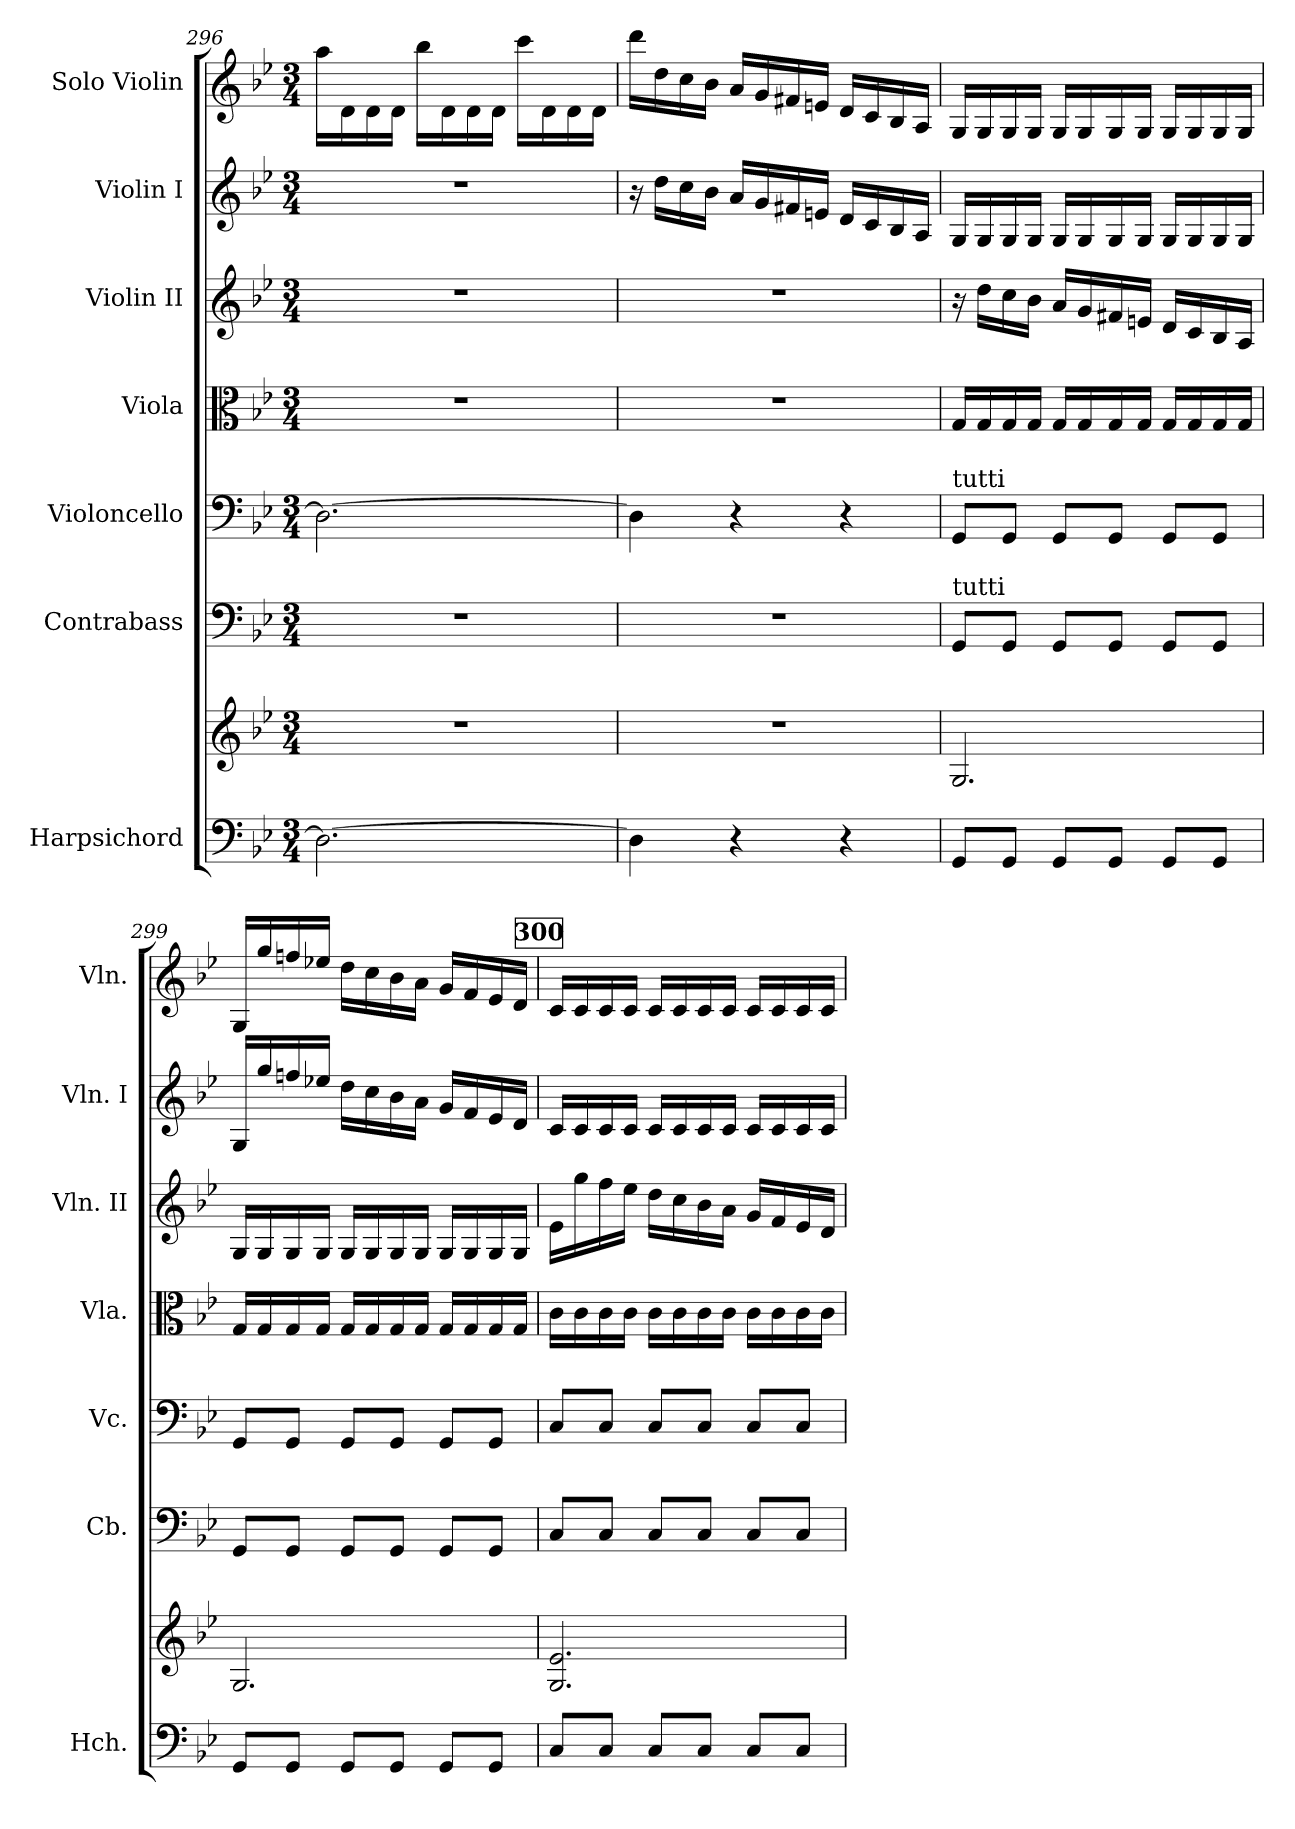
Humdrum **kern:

**kern	**kern	**kern	**kern	**kern	**kern	**kern	**kern
*part7	*part7	*part6	*part5	*part4	*part3	*part2	*part1
*staff8	*staff7	*staff6	*staff5	*staff4	*staff3	*staff2	*staff1
*I"Harpsichord	*	*I"Contrabass	*I"Violoncello	*I"Viola	*I"Violin II	*I"Violin I	*I"Solo Violin
*I'Hch.	*	*I'Cb.	*I'Vc.	*I'Vla.	*I'Vln. II	*I'Vln. I	*I'Vln.
*clefF4	*clefG2	*clefF4	*clefF4	*clefC3	*clefG2	*clefG2	*clefG2
*	*	*ITrd7c12	*	*	*	*	*
*k[b-e-]	*k[b-e-]	*k[b-e-]	*k[b-e-]	*k[b-e-]	*k[b-e-]	*k[b-e-]	*k[b-e-]
*M3/4	*M3/4	*M3/4	*M3/4	*M3/4	*M3/4	*M3/4	*M3/4
=296	=296	=296	=296	=296	=296	=296	=296
2.D\_	2.r	2.r	2.D\_	2.r	2.r	2.r	16aa\LL
.	.	.	.	.	.	.	16d\
.	.	.	.	.	.	.	16d\
.	.	.	.	.	.	.	16d\JJ
.	.	.	.	.	.	.	16bb-\LL
.	.	.	.	.	.	.	16d\
.	.	.	.	.	.	.	16d\
.	.	.	.	.	.	.	16d\JJ
.	.	.	.	.	.	.	16ccc\LL
.	.	.	.	.	.	.	16d\
.	.	.	.	.	.	.	16d\
.	.	.	.	.	.	.	16d\JJ
!!LO:PB:g=z
=297	=297	=297	=297	=297	=297	=297	=297
4D\]	2.r	2.r	4D\]	2.r	2.r	16r	16ddd\LL
.	.	.	.	.	.	16dd\LL	16dd\
.	.	.	.	.	.	16cc\	16cc\
.	.	.	.	.	.	16b-\JJ	16b-\JJ
4r	.	.	4r	.	.	16a/LL	16a/LL
.	.	.	.	.	.	16g/	16g/
.	.	.	.	.	.	16f#X/	16f#X/
.	.	.	.	.	.	16en/JJ	16en/JJ
4r	.	.	4r	.	.	16d/LL	16d/LL
.	.	.	.	.	.	16c/	16c/
.	.	.	.	.	.	16B-/	16B-/
.	.	.	.	.	.	16A/JJ	16A/JJ
=298	=298	=298	=298	=298	=298	=298	=298
!	!	!	!LO:TX:a:t=tutti	!	!	!	!
!	!	!LO:TX:a:t=tutti	!	!	!	!	!
8GG/L	2.G/	8GGG/L	8GG/L	16G/LL	16r	16G/LL	16G/LL
.	.	.	.	16G/	16dd\LL	16G/	16G/
8GG/J	.	8GGG/J	8GG/J	16G/	16cc\	16G/	16G/
.	.	.	.	16G/JJ	16b-\JJ	16G/JJ	16G/JJ
8GG/L	.	8GGG/L	8GG/L	16G/LL	16a/LL	16G/LL	16G/LL
.	.	.	.	16G/	16g/	16G/	16G/
8GG/J	.	8GGG/J	8GG/J	16G/	16f#X/	16G/	16G/
.	.	.	.	16G/JJ	16en/JJ	16G/JJ	16G/JJ
8GG/L	.	8GGG/L	8GG/L	16G/LL	16d/LL	16G/LL	16G/LL
.	.	.	.	16G/	16c/	16G/	16G/
8GG/J	.	8GGG/J	8GG/J	16G/	16B-/	16G/	16G/
.	.	.	.	16G/JJ	16A/JJ	16G/JJ	16G/JJ
!!LO:PB:g=z
=299	=299	=299	=299	=299	=299	=299	=299
8GG/L	2.G/	8GGG/L	8GG/L	16G/LL	16G/LL	16G/LL	16G/LL
.	.	.	.	16G/	16G/	16gg/	16gg/
8GG/J	.	8GGG/J	8GG/J	16G/	16G/	16ffn/	16ffn/
.	.	.	.	16G/JJ	16G/JJ	16ee-X/JJ	16ee-X/JJ
8GG/L	.	8GGG/L	8GG/L	16G/LL	16G/LL	16dd\LL	16dd\LL
.	.	.	.	16G/	16G/	16cc\	16cc\
8GG/J	.	8GGG/J	8GG/J	16G/	16G/	16b-\	16b-\
.	.	.	.	16G/JJ	16G/JJ	16a\JJ	16a\JJ
8GG/L	.	8GGG/L	8GG/L	16G/LL	16G/LL	16g/LL	16g/LL
.	.	.	.	16G/	16G/	16f/	16f/
8GG/J	.	8GGG/J	8GG/J	16G/	16G/	16e-/	16e-/
.	.	.	.	16G/JJ	16G/JJ	16d/JJ	16d/JJ
!!LO:REH:place=s1:a:B:fs=14:t=300
=300	=300	=300	=300	=300	=300	=300	=300
8C/L	2.G/ 2.e-/	8CC/L	8C/L	16c\LL	16e-\LL	16c/LL	16c/LL
.	.	.	.	16c\	16gg\	16c/	16c/
8C/J	.	8CC/J	8C/J	16c\	16ff\	16c/	16c/
.	.	.	.	16c\JJ	16ee-\JJ	16c/JJ	16c/JJ
8C/L	.	8CC/L	8C/L	16c\LL	16dd\LL	16c/LL	16c/LL
.	.	.	.	16c\	16cc\	16c/	16c/
8C/J	.	8CC/J	8C/J	16c\	16b-\	16c/	16c/
.	.	.	.	16c\JJ	16a\JJ	16c/JJ	16c/JJ
8C/L	.	8CC/L	8C/L	16c\LL	16g/LL	16c/LL	16c/LL
.	.	.	.	16c\	16f/	16c/	16c/
8C/J	.	8CC/J	8C/J	16c\	16e-/	16c/	16c/
.	.	.	.	16c\JJ	16d/JJ	16c/JJ	16c/JJ
=	=	=	=	=	=	=	=
*-	*-	*-	*-	*-	*-	*-	*-
